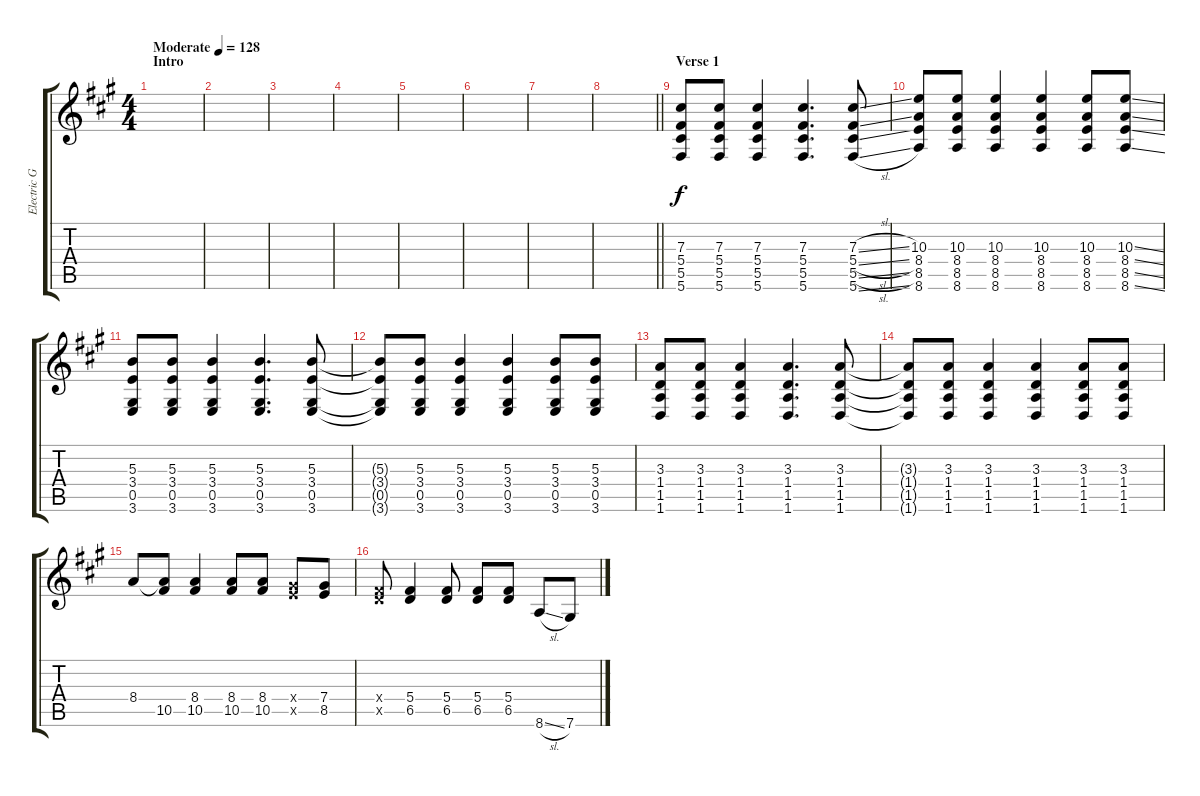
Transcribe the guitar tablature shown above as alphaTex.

\track ("Electric Guitar 2" "Electric G") {instrument electricguitarjazz}
\staff {score tabs}
\tuning (Eb4 Bb3 Gb3 Db3 Ab2 Db2) {hide}
\ts (4 4)
\section ("" "Intro")
\tempo (128 "Moderate")
\clef g2
\ks f#minor
|
|
|
|
|
|
|
\barLineRight lightlight
|
\section ("" "Verse 1")
(7.3 5.4 5.5 5.6).8 (7.3 5.4 5.5 5.6).8 (7.3 5.4 5.5 5.6).4 (7.3 5.4 5.5 5.6).4{d} (7.3{sl} 5.4{sl} 5.5{sl} 5.6{sl}).8 |
(10.3 8.4 8.5 8.6).8 (10.3 8.4 8.5 8.6).8 (10.3 8.4 8.5 8.6).4 (10.3 8.4 8.5 8.6).4 (10.3 8.4 8.5 8.6).8 (10.3{ss} 8.4{ss} 8.5{ss} 8.6{ss}).8 |
(5.3 3.4 0.5 3.6).8 (5.3 3.4 0.5 3.6).8 (5.3 3.4 0.5 3.6).4 (5.3 3.4 0.5 3.6).4{d} (5.3 3.4 0.5 3.6).8 |
(5.3{t} 3.4{t} 0.5{t} 3.6{t}).8 (5.3 3.4 0.5 3.6).8 (5.3 3.4 0.5 3.6).4 (5.3 3.4 0.5 3.6).4 (5.3 3.4 0.5 3.6).8 (5.3 3.4 0.5 3.6).8 |
(3.3 1.4 1.5 1.6).8 (3.3 1.4 1.5 1.6).8 (3.3 1.4 1.5 1.6).4 (3.3 1.4 1.5 1.6).4{d} (3.3 1.4 1.5 1.6).8 |
(3.3{t} 1.4{t} 1.5{t} 1.6{t}).8 (3.3 1.4 1.5 1.6).8 (3.3 1.4 1.5 1.6).4 (3.3 1.4 1.5 1.6).4 (3.3 1.4 1.5 1.6).8 (3.3 1.4 1.5 1.6).8 |
8.4.8 (8.4{t} 10.5).8 (8.4 10.5).4 (8.4 10.5).8 (8.4 10.5).8 (7.4{x} 8.5{x}).8 (7.4 8.5).8 |
(5.4{x} 6.5{x}).8 (5.4 6.5).4 (5.4 6.5).8 (5.4 6.5).8 (5.4 6.5).8 8.6{sl}.8 7.6.8
